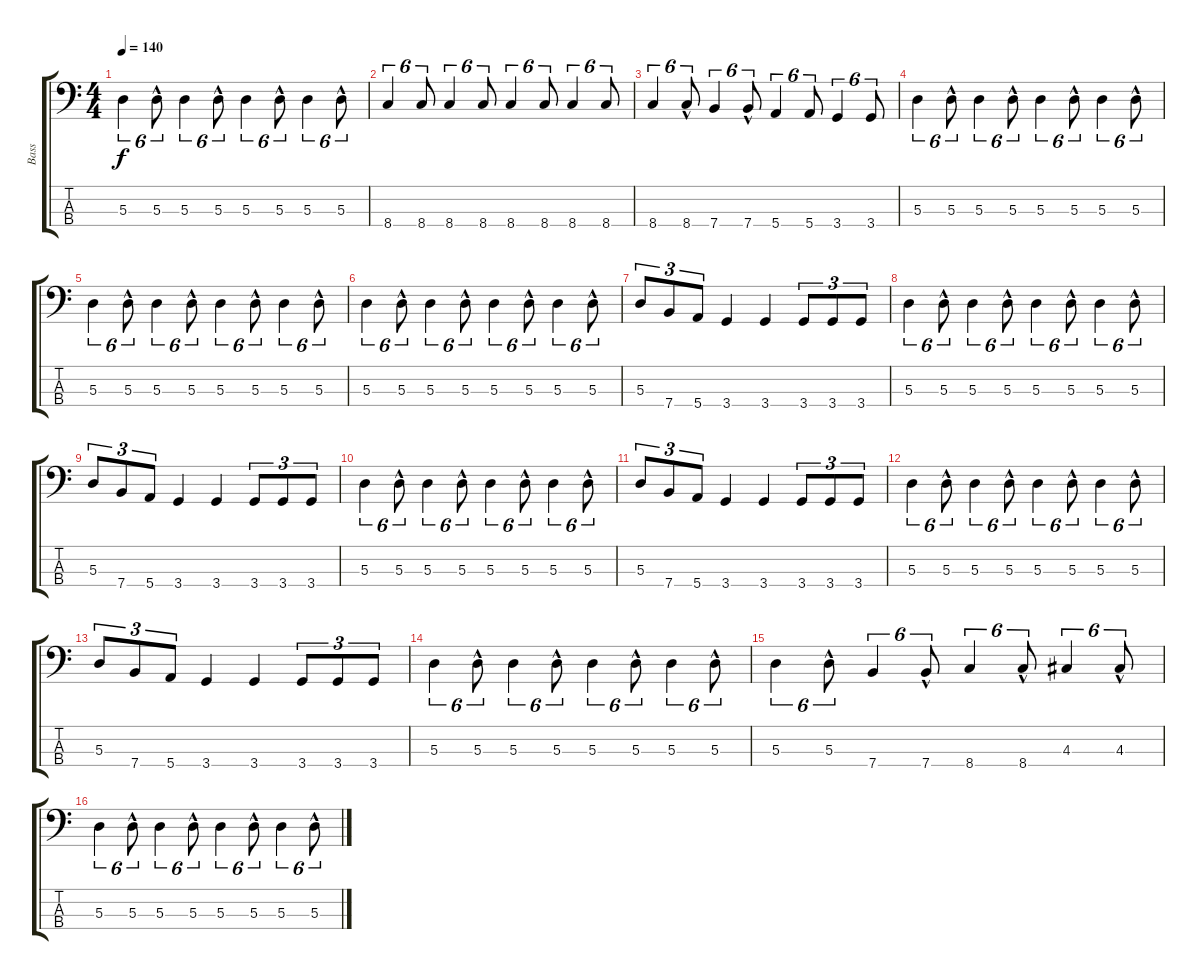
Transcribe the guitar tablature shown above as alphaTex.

\track ("Bass" "Bass") {instrument electricbasspick}
\staff {score tabs}
\tuning (G2 D2 A1 E1) {hide}
\ts (4 4)
\tempo 140
\clef f4
\ks c
5.3.4{tu (6 4) dy f} 5.3{hac}.8{tu (6 4)} 5.3.4{tu (6 4)} 5.3{hac}.8{tu (6 4)} 5.3.4{tu (6 4)} 5.3{hac}.8{tu (6 4)} 5.3.4{tu (6 4)} 5.3{hac}.8{tu (6 4)} |
8.4.4{tu (6 4)} 8.4.8{tu (6 4)} 8.4.4{tu (6 4)} 8.4.8{tu (6 4)} 8.4.4{tu (6 4)} 8.4.8{tu (6 4)} 8.4.4{tu (6 4)} 8.4.8{tu (6 4)} |
8.4.4{tu (6 4)} 8.4{hac}.8{tu (6 4)} 7.4.4{tu (6 4)} 7.4{hac}.8{tu (6 4)} 5.4.4{tu (6 4)} 5.4.8{tu (6 4)} 3.4.4{tu (6 4)} 3.4.8{tu (6 4)} |
5.3.4{tu (6 4)} 5.3{hac}.8{tu (6 4)} 5.3.4{tu (6 4)} 5.3{hac}.8{tu (6 4)} 5.3.4{tu (6 4)} 5.3{hac}.8{tu (6 4)} 5.3.4{tu (6 4)} 5.3{hac}.8{tu (6 4)} |
5.3.4{tu (6 4)} 5.3{hac}.8{tu (6 4)} 5.3.4{tu (6 4)} 5.3{hac}.8{tu (6 4)} 5.3.4{tu (6 4)} 5.3{hac}.8{tu (6 4)} 5.3.4{tu (6 4)} 5.3{hac}.8{tu (6 4)} |
5.3.4{tu (6 4)} 5.3{hac}.8{tu (6 4)} 5.3.4{tu (6 4)} 5.3{hac}.8{tu (6 4)} 5.3.4{tu (6 4)} 5.3{hac}.8{tu (6 4)} 5.3.4{tu (6 4)} 5.3{hac}.8{tu (6 4)} |
5.3.8{tu (3 2)} 7.4.8{tu (3 2)} 5.4.8{tu (3 2)} 3.4.4 3.4.4 3.4.8{tu (3 2)} 3.4.8{tu (3 2)} 3.4.8{tu (3 2)} |
5.3.4{tu (6 4)} 5.3{hac}.8{tu (6 4)} 5.3.4{tu (6 4)} 5.3{hac}.8{tu (6 4)} 5.3.4{tu (6 4)} 5.3{hac}.8{tu (6 4)} 5.3.4{tu (6 4)} 5.3{hac}.8{tu (6 4)} |
5.3.8{tu (3 2)} 7.4.8{tu (3 2)} 5.4.8{tu (3 2)} 3.4.4 3.4.4 3.4.8{tu (3 2)} 3.4.8{tu (3 2)} 3.4.8{tu (3 2)} |
5.3.4{tu (6 4)} 5.3{hac}.8{tu (6 4)} 5.3.4{tu (6 4)} 5.3{hac}.8{tu (6 4)} 5.3.4{tu (6 4)} 5.3{hac}.8{tu (6 4)} 5.3.4{tu (6 4)} 5.3{hac}.8{tu (6 4)} |
5.3.8{tu (3 2)} 7.4.8{tu (3 2)} 5.4.8{tu (3 2)} 3.4.4 3.4.4 3.4.8{tu (3 2)} 3.4.8{tu (3 2)} 3.4.8{tu (3 2)} |
5.3.4{tu (6 4)} 5.3{hac}.8{tu (6 4)} 5.3.4{tu (6 4)} 5.3{hac}.8{tu (6 4)} 5.3.4{tu (6 4)} 5.3{hac}.8{tu (6 4)} 5.3.4{tu (6 4)} 5.3{hac}.8{tu (6 4)} |
5.3.8{tu (3 2)} 7.4.8{tu (3 2)} 5.4.8{tu (3 2)} 3.4.4 3.4.4 3.4.8{tu (3 2)} 3.4.8{tu (3 2)} 3.4.8{tu (3 2)} |
5.3.4{tu (6 4)} 5.3{hac}.8{tu (6 4)} 5.3.4{tu (6 4)} 5.3{hac}.8{tu (6 4)} 5.3.4{tu (6 4)} 5.3{hac}.8{tu (6 4)} 5.3.4{tu (6 4)} 5.3{hac}.8{tu (6 4)} |
5.3.4{tu (6 4)} 5.3{hac}.8{tu (6 4)} 7.4.4{tu (6 4)} 7.4{hac}.8{tu (6 4)} 8.4.4{tu (6 4)} 8.4{hac}.8{tu (6 4)} 4.3.4{tu (6 4)} 4.3{hac}.8{tu (6 4)} |
5.3.4{tu (6 4)} 5.3{hac}.8{tu (6 4)} 5.3.4{tu (6 4)} 5.3{hac}.8{tu (6 4)} 5.3.4{tu (6 4)} 5.3{hac}.8{tu (6 4)} 5.3.4{tu (6 4)} 5.3{hac}.8{tu (6 4)}
